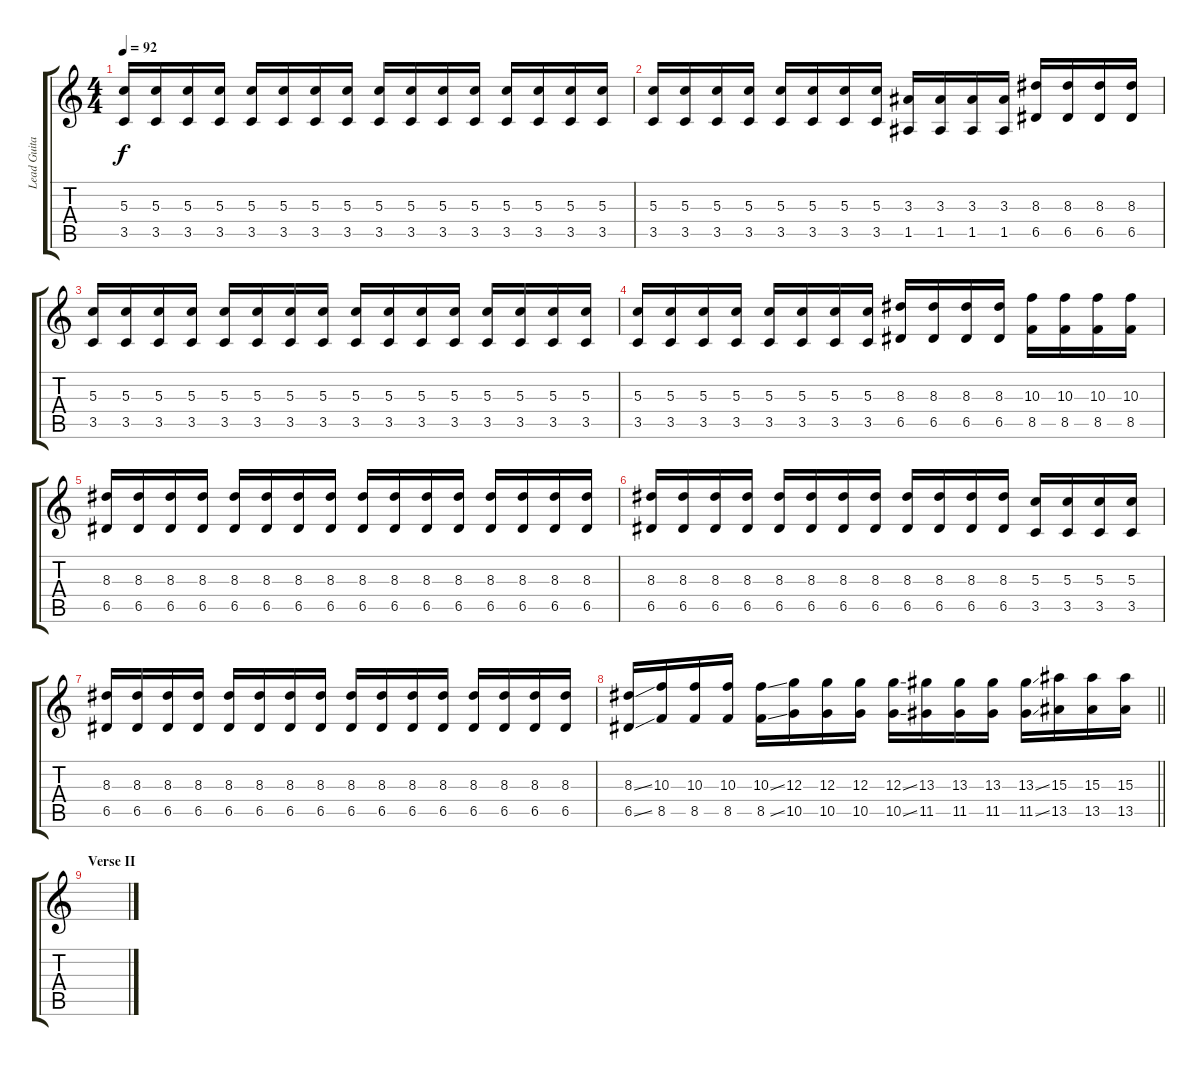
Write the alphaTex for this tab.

\track ("Lead Guitar" "Lead Guita") {instrument overdrivenguitar}
\staff {score tabs}
\tuning (E4 B3 G3 D3 A2 E2) {hide}
\ts (4 4)
\tempo 92
\clef g2
\ks c
(5.3 3.5).16{dy f} (5.3 3.5).16 (5.3 3.5).16 (5.3 3.5).16 (5.3 3.5).16 (5.3 3.5).16 (5.3 3.5).16 (5.3 3.5).16 (5.3 3.5).16 (5.3 3.5).16 (5.3 3.5).16 (5.3 3.5).16 (5.3 3.5).16 (5.3 3.5).16 (5.3 3.5).16 (5.3 3.5).16 |
(5.3 3.5).16 (5.3 3.5).16 (5.3 3.5).16 (5.3 3.5).16 (5.3 3.5).16 (5.3 3.5).16 (5.3 3.5).16 (5.3 3.5).16 (3.3 1.5).16 (3.3 1.5).16 (3.3 1.5).16 (3.3 1.5).16 (8.3 6.5).16 (8.3 6.5).16 (8.3 6.5).16 (8.3 6.5).16 |
(5.3 3.5).16 (5.3 3.5).16 (5.3 3.5).16 (5.3 3.5).16 (5.3 3.5).16 (5.3 3.5).16 (5.3 3.5).16 (5.3 3.5).16 (5.3 3.5).16 (5.3 3.5).16 (5.3 3.5).16 (5.3 3.5).16 (5.3 3.5).16 (5.3 3.5).16 (5.3 3.5).16 (5.3 3.5).16 |
(5.3 3.5).16 (5.3 3.5).16 (5.3 3.5).16 (5.3 3.5).16 (5.3 3.5).16 (5.3 3.5).16 (5.3 3.5).16 (5.3 3.5).16 (8.3 6.5).16 (8.3 6.5).16 (8.3 6.5).16 (8.3 6.5).16 (10.3 8.5).16 (10.3 8.5).16 (10.3 8.5).16 (10.3 8.5).16 |
(8.3 6.5).16 (8.3 6.5).16 (8.3 6.5).16 (8.3 6.5).16 (8.3 6.5).16 (8.3 6.5).16 (8.3 6.5).16 (8.3 6.5).16 (8.3 6.5).16 (8.3 6.5).16 (8.3 6.5).16 (8.3 6.5).16 (8.3 6.5).16 (8.3 6.5).16 (8.3 6.5).16 (8.3 6.5).16 |
(8.3 6.5).16 (8.3 6.5).16 (8.3 6.5).16 (8.3 6.5).16 (8.3 6.5).16 (8.3 6.5).16 (8.3 6.5).16 (8.3 6.5).16 (8.3 6.5).16 (8.3 6.5).16 (8.3 6.5).16 (8.3 6.5).16 (5.3 3.5).16 (5.3 3.5).16 (5.3 3.5).16 (5.3 3.5).16 |
(8.3 6.5).16 (8.3 6.5).16 (8.3 6.5).16 (8.3 6.5).16 (8.3 6.5).16 (8.3 6.5).16 (8.3 6.5).16 (8.3 6.5).16 (8.3 6.5).16 (8.3 6.5).16 (8.3 6.5).16 (8.3 6.5).16 (8.3 6.5).16 (8.3 6.5).16 (8.3 6.5).16 (8.3 6.5).16 |
\barLineRight lightlight
(8.3{ss} 6.5{ss}).16 (10.3 8.5).16 (10.3 8.5).16 (10.3 8.5).16 (10.3{ss} 8.5{ss}).16 (12.3 10.5).16 (12.3 10.5).16 (12.3 10.5).16 (12.3{ss} 10.5{ss}).16 (13.3 11.5).16 (13.3 11.5).16 (13.3 11.5).16 (13.3{ss} 11.5{ss}).16 (15.3 13.5).16 (15.3 13.5).16 (15.3 13.5).16 |
\section ("" "Verse II")
